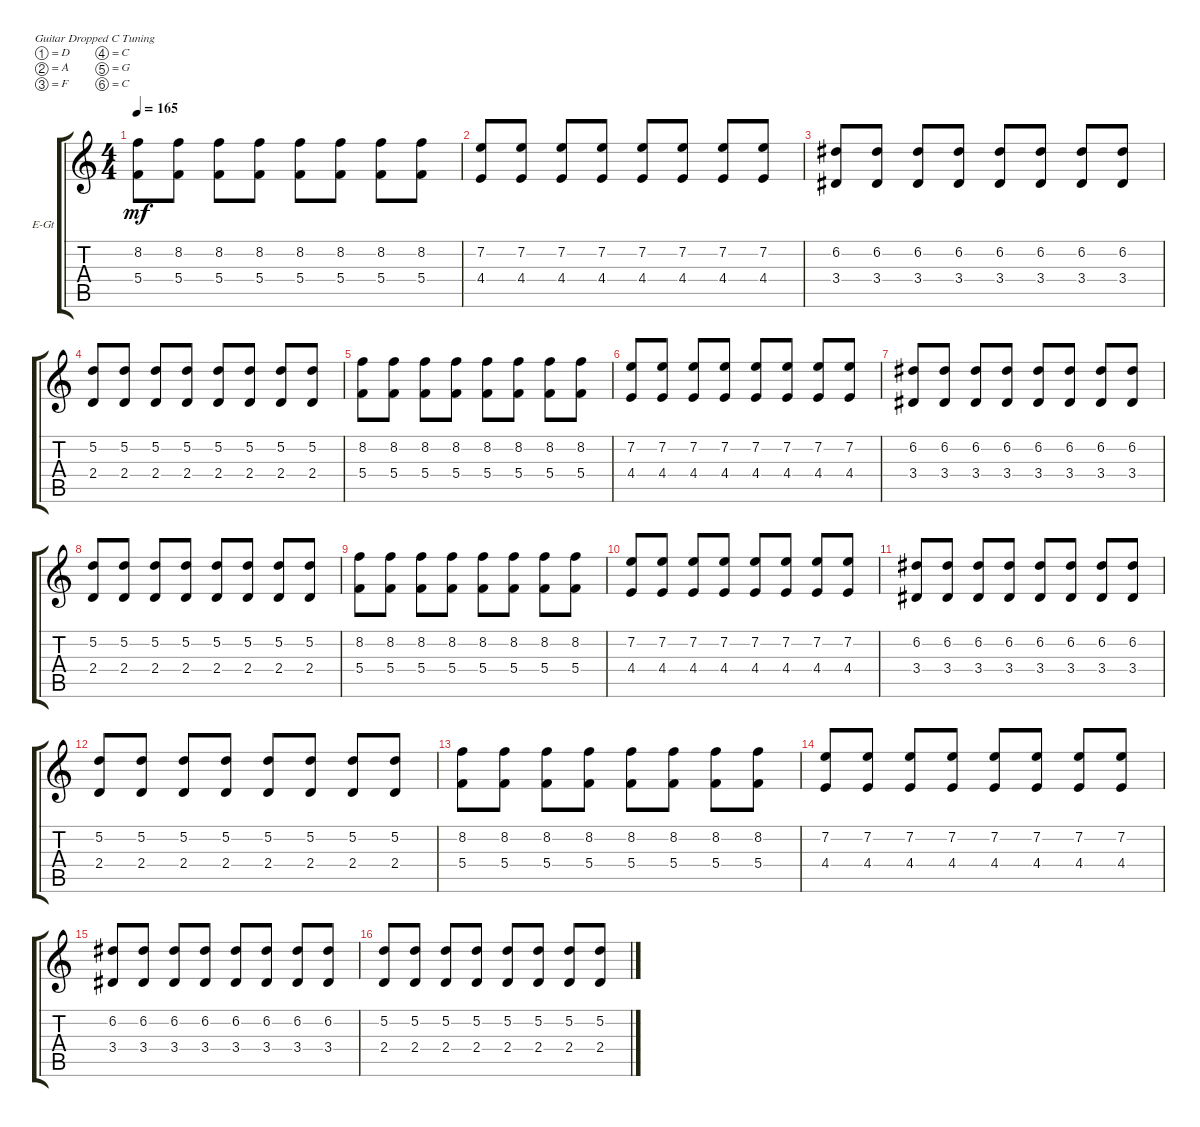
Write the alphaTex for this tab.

\defaultSystemsLayout 4
\bracketExtendMode groupsimilarinstruments
\firstSystemTrackNameOrientation horizontal
\otherSystemsTrackNameOrientation horizontal
\track ("Harmonics Left" "E-Gt") {instrument electricguitarclean}
\staff {score tabs}
\tuning (D4 A3 F3 C3 G2 C2)
\ts (4 4)
\tempo 165
\clef g2
\scale
0.333333
\ks c
(5.4 8.2).8{dy mf} (5.4 8.2).8 (5.4 8.2).8 (5.4 8.2).8 (5.4 8.2).8 (5.4 8.2).8 (5.4 8.2).8 (5.4 8.2).8 |
\scale
0.333333 (4.4 7.2).8 (4.4 7.2).8 (4.4 7.2).8 (4.4 7.2).8 (4.4 7.2).8 (4.4 7.2).8 (4.4 7.2).8 (4.4 7.2).8 |
\scale
0.333333 (3.4 6.2).8 (3.4 6.2).8 (3.4 6.2).8 (3.4 6.2).8 (3.4 6.2).8 (3.4 6.2).8 (3.4 6.2).8 (3.4 6.2).8 |
\scale
0.333333 (2.4 5.2).8 (2.4 5.2).8 (2.4 5.2).8 (2.4 5.2).8 (2.4 5.2).8 (2.4 5.2).8 (2.4 5.2).8 (2.4 5.2).8 |
\scale
0.333333 (5.4 8.2).8 (5.4 8.2).8 (5.4 8.2).8 (5.4 8.2).8 (5.4 8.2).8 (5.4 8.2).8 (5.4 8.2).8 (5.4 8.2).8 |
\scale
0.333333 (4.4 7.2).8 (4.4 7.2).8 (4.4 7.2).8 (4.4 7.2).8 (4.4 7.2).8 (4.4 7.2).8 (4.4 7.2).8 (4.4 7.2).8 |
\scale
0.333333 (3.4 6.2).8 (3.4 6.2).8 (3.4 6.2).8 (3.4 6.2).8 (3.4 6.2).8 (3.4 6.2).8 (3.4 6.2).8 (3.4 6.2).8 |
\scale
0.333333 (2.4 5.2).8 (2.4 5.2).8 (2.4 5.2).8 (2.4 5.2).8 (2.4 5.2).8 (2.4 5.2).8 (2.4 5.2).8 (2.4 5.2).8 |
\scale
0.333333 (5.4 8.2).8 (5.4 8.2).8 (5.4 8.2).8 (5.4 8.2).8 (5.4 8.2).8 (5.4 8.2).8 (5.4 8.2).8 (5.4 8.2).8 |
\scale
0.333333 (4.4 7.2).8 (4.4 7.2).8 (4.4 7.2).8 (4.4 7.2).8 (4.4 7.2).8 (4.4 7.2).8 (4.4 7.2).8 (4.4 7.2).8 |
\scale
0.333333 (3.4 6.2).8 (3.4 6.2).8 (3.4 6.2).8 (3.4 6.2).8 (3.4 6.2).8 (3.4 6.2).8 (3.4 6.2).8 (3.4 6.2).8 |
\scale
0.333333 (2.4 5.2).8 (2.4 5.2).8 (2.4 5.2).8 (2.4 5.2).8 (2.4 5.2).8 (2.4 5.2).8 (2.4 5.2).8 (2.4 5.2).8 |
\scale
0.333333 (5.4 8.2).8 (5.4 8.2).8 (5.4 8.2).8 (5.4 8.2).8 (5.4 8.2).8 (5.4 8.2).8 (5.4 8.2).8 (5.4 8.2).8 |
\scale
0.333333 (4.4 7.2).8 (4.4 7.2).8 (4.4 7.2).8 (4.4 7.2).8 (4.4 7.2).8 (4.4 7.2).8 (4.4 7.2).8 (4.4 7.2).8 |
\scale
0.333333 (3.4 6.2).8 (3.4 6.2).8 (3.4 6.2).8 (3.4 6.2).8 (3.4 6.2).8 (3.4 6.2).8 (3.4 6.2).8 (3.4 6.2).8 |
\scale
0.333333 (2.4 5.2).8 (2.4 5.2).8 (2.4 5.2).8 (2.4 5.2).8 (2.4 5.2).8 (2.4 5.2).8 (2.4 5.2).8 (2.4 5.2).8
